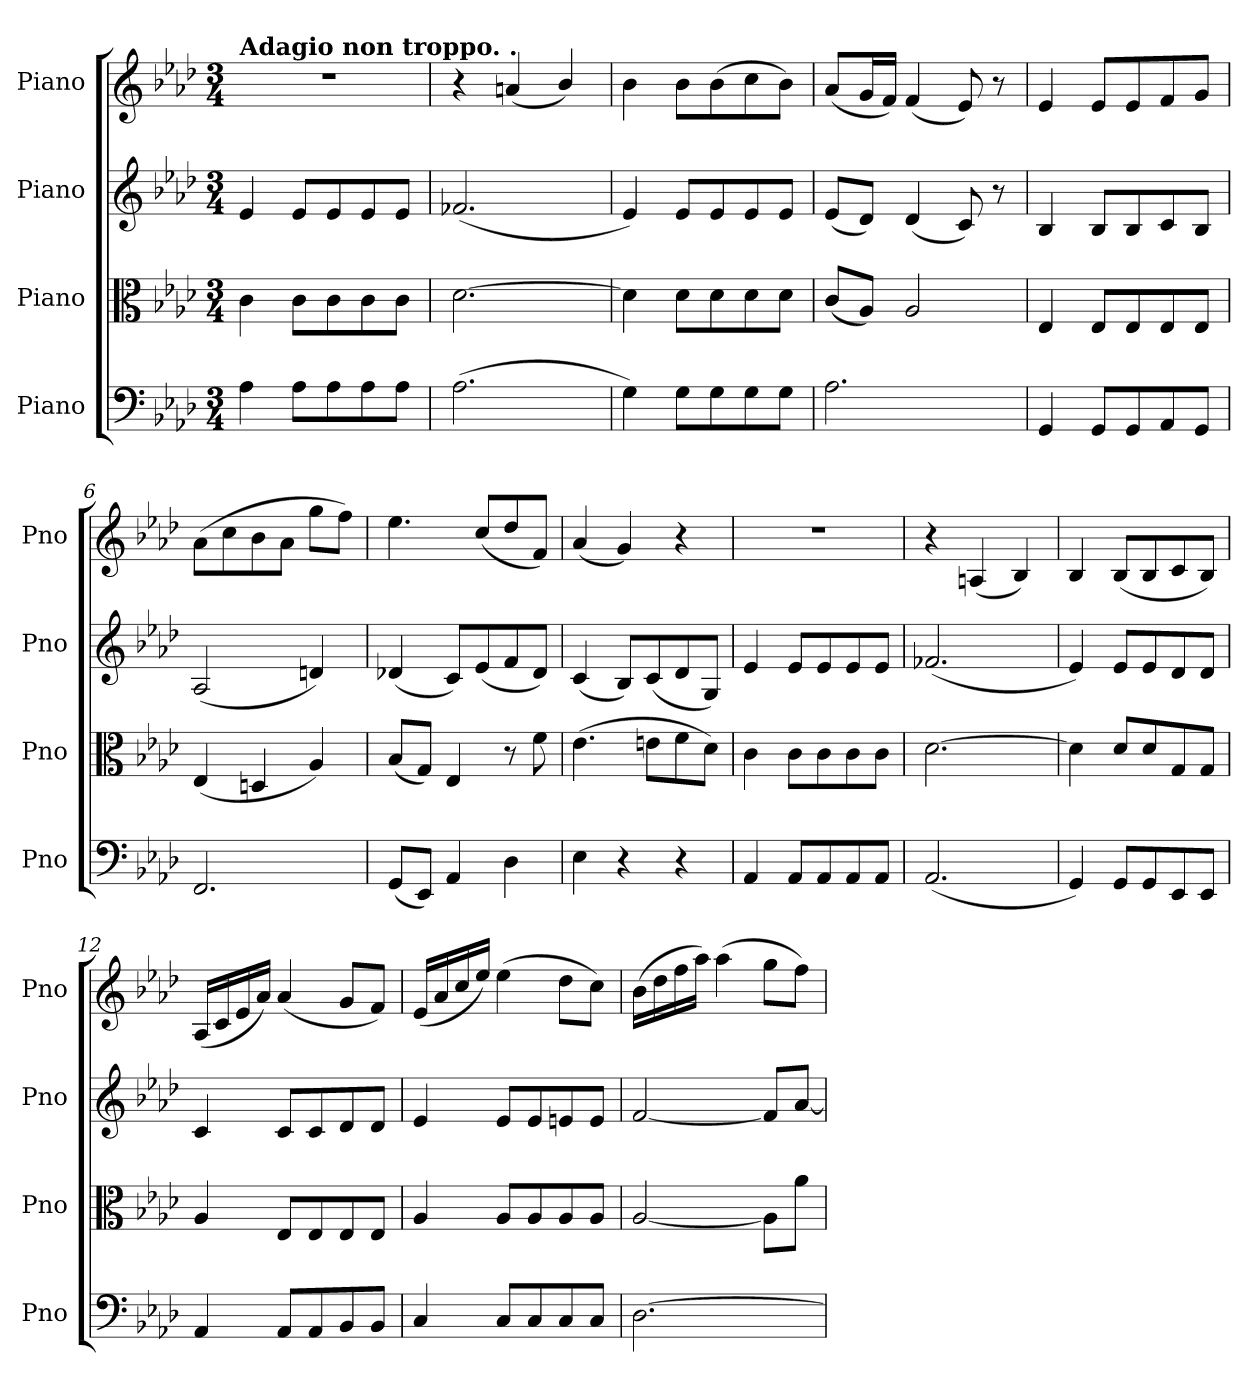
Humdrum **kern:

**kern	**kern	**kern	**kern
*part4	*part3	*part2	*part1
*staff4	*staff3	*staff2	*staff1
*I"Piano	*I"Piano	*I"Piano	*I"Piano
*I'Pno	*I'Pno	*I'Pno	*I'Pno
*clefF4	*clefC3	*clefG2	*clefG2
*k[b-e-a-d-]	*k[b-e-a-d-]	*k[b-e-a-d-]	*k[b-e-a-d-]
*M3/4	*M3/4	*M3/4	*M3/4
*MM54	*MM54	*MM54	*MM54
=1	=1	=1	=1
!	!	!	!LO:TX:a:B:t=Adagio non troppo. .
4A-\	4c\	4e-/	2.r
8A-\L	8c\L	8e-/L	.
8A-\	8c\	8e-/	.
8A-\	8c\	8e-/	.
8A-\J	8c\J	8e-/J	.
=2	=2	=2	=2
(>2.A-\	[2.d-\	(2.f-X/	4r
.	.	.	(4an/
.	.	.	4b-/)
=3	=3	=3	=3
4G\)	4d-\]	4e-/)	4b-\
8G\L	8d-\L	8e-/L	8b-\L
8G\	8d-\	8e-/	(>8b-\
8G\	8d-\	8e-/	8cc\
8G\J	8d-\J	8e-/J	8b-\J)
=4	=4	=4	=4
2.A-\	(8c/L	(8e-/L	(8a-/L
.	8A-/J)	8d-/J)	16g/L
.	.	.	16f/JJ)
.	2A-/	(4d-/	(4f/
.	.	8c/)	8e-/)
.	.	8r	8r
=5	=5	=5	=5
4GG/	4E-/	4B-/	4e-/
8GG/L	8E-/L	8B-/L	8e-/L
8GG/	8E-/	8B-/	8e-/
8AA-/	8E-/	8c/	8f/
8GG/J	8E-/J	8B-/J	8g/J
=6	=6	=6	=6
2.FF/	(4E-/	(2A-/	(>8a-\L
.	.	.	8cc\
.	4Dn/	.	8b-\
.	.	.	8a-\J
.	4A-/)	4dn/)	8gg\L
.	.	.	8ff\J)
=7	=7	=7	=7
(8GG/L	(8B-/L	(4d-X/	4.ee-\
8EE-/J)	8G/J)	.	.
4AA-/	4E-/	8c/L)	.
.	.	(8e-/	(8cc/L
4D-\	8r	8f/	8dd-/
.	8f\	8d-/J)	8f/J)
=8	=8	=8	=8
4E-\	(>4.e-\	(4c/	(4a-/
4r	.	8B-/L)	4g/)
.	8en\L	(8c/	.
4r	8f\	8d-/	4r
.	8d-\J)	8G/J)	.
=9	=9	=9	=9
4AA-/	4c\	4e-/	2.r
8AA-/L	8c\L	8e-/L	.
8AA-/	8c\	8e-/	.
8AA-/	8c\	8e-/	.
8AA-/J	8c\J	8e-/J	.
=10	=10	=10	=10
(2.AA-/	[2.d-\	(2.f-X/	4r
.	.	.	(4An/
.	.	.	4B-/)
!!LO:LB:g=z
=11	=11	=11	=11
4GG/)	4d-\]	4e-/)	4B-/
8GG/L	8d-/L	8e-/L	(8B-/L
8GG/	8d-/	8e-/	8B-/
8EE-/	8G/	8d-/	8c/
8EE-/J	8G/J	8d-/J	8B-/J)
=12	=12	=12	=12
4AA-/	4A-/	4c/	(16A-/LL
.	.	.	16c/
.	.	.	16e-/
.	.	.	16a-/JJ)
8AA-/L	8E-/L	8c/L	(4a-/
8AA-/	8E-/	8c/	.
8BB-/	8E-/	8d-/	8g/L
8BB-/J	8E-/J	8d-/J	8f/J)
=13	=13	=13	=13
4C/	4A-/	4e-/	(16e-/LL
.	.	.	16a-/
.	.	.	16cc/
.	.	.	16ee-/JJ)
8C/L	8A-/L	8e-/L	(>4ee-\
8C/	8A-/	8e-/	.
8C/	8A-/	8en/	8dd-\L
8C/J	8A-/J	8e/J	8cc\J)
=14	=14	=14	=14
[2.D-\	[2A-/	[2f/	(>16b-\LL
.	.	.	16dd-\
.	.	.	16ff\
.	.	.	16aa-\JJ)
.	.	.	(>4aa-\
.	8A-\L]	8f/L]	8gg\L
.	8a-\J	[8a-/J	8ff\J)
=	=	=	=
*-	*-	*-	*-
